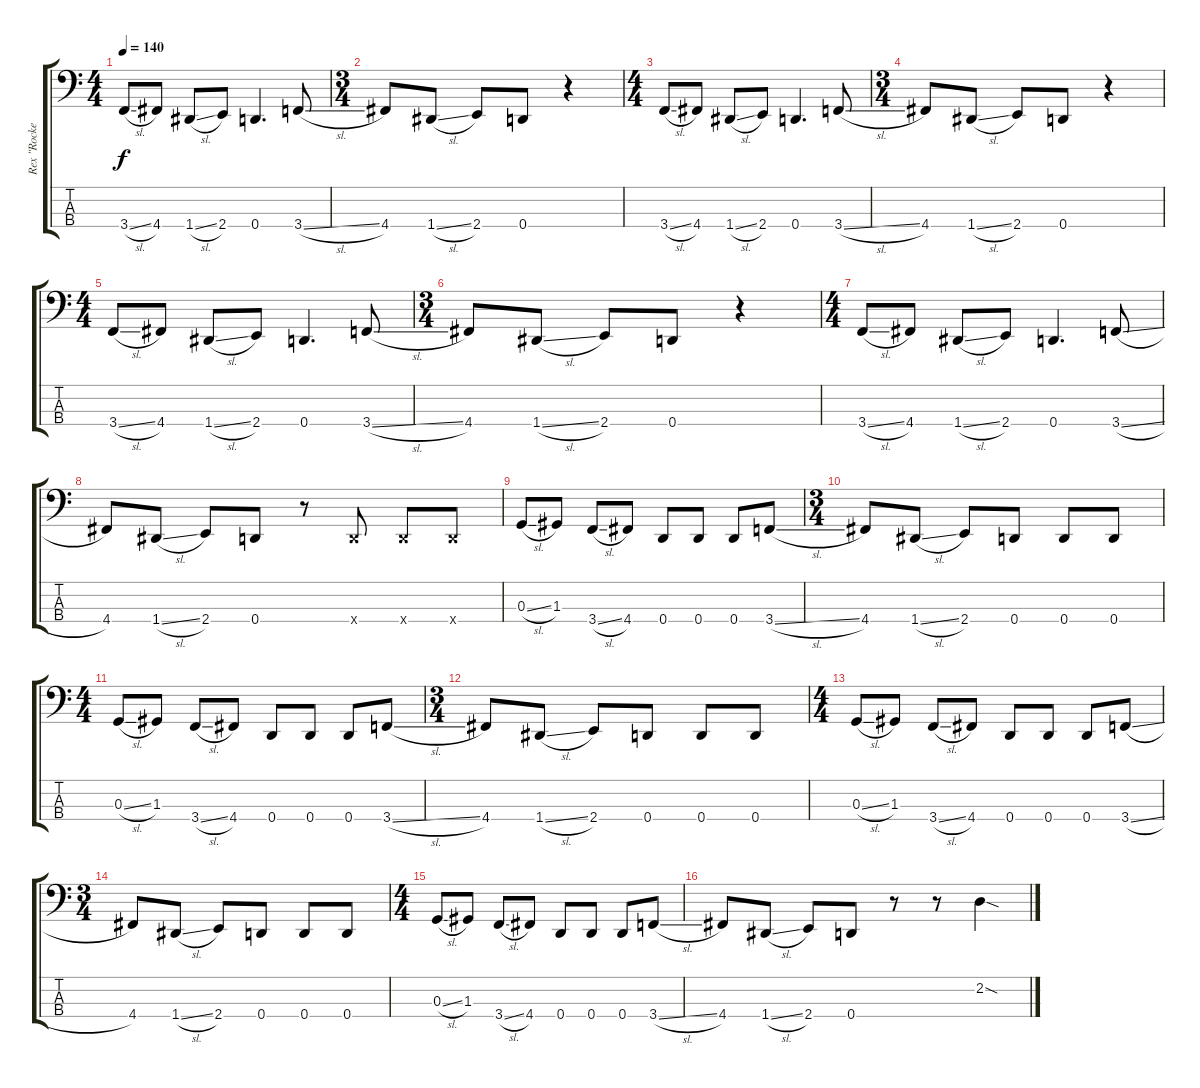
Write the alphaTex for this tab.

\track ("Rex \"Rocker\" Brown" "Rex \"Rocke") {instrument electricbassfinger}
\staff {score tabs}
\tuning (F2 C2 G1 D1) {hide}
\ts (4 4)
\tempo 140
\clef f4
\ks c
3.4{sl}.8{dy f instrument electricbassfinger} 4.4.8 1.4{sl}.8 2.4.8 0.4.4{d} 3.4{sl}.8 |
\ts (3 4)
4.4.8 1.4{sl}.8 2.4.8 0.4.8 r.4 |
\ts (4 4)
3.4{sl}.8 4.4.8 1.4{sl}.8 2.4.8 0.4.4{d} 3.4{sl}.8 |
\ts (3 4)
4.4.8 1.4{sl}.8 2.4.8 0.4.8 r.4 |
\ts (4 4)
3.4{sl}.8 4.4.8 1.4{sl}.8 2.4.8 0.4.4{d} 3.4{sl}.8 |
\ts (3 4)
4.4.8 1.4{sl}.8 2.4.8 0.4.8 r.4 |
\ts (4 4)
3.4{sl}.8 4.4.8 1.4{sl}.8 2.4.8 0.4.4{d} 3.4{sl}.8 |
4.4.8 1.4{sl}.8 2.4.8 0.4.8 r.8 0.4{x}.8 0.4{x}.8 0.4{x}.8 |
0.3{sl}.8 1.3.8 3.4{sl}.8 4.4.8 0.4.8 0.4.8 0.4.8 3.4{sl}.8 |
\ts (3 4)
4.4.8 1.4{sl}.8 2.4.8 0.4.8 0.4.8 0.4.8 |
\ts (4 4)
0.3{sl}.8 1.3.8 3.4{sl}.8 4.4.8 0.4.8 0.4.8 0.4.8 3.4{sl}.8 |
\ts (3 4)
4.4.8 1.4{sl}.8 2.4.8 0.4.8 0.4.8 0.4.8 |
\ts (4 4)
0.3{sl}.8 1.3.8 3.4{sl}.8 4.4.8 0.4.8 0.4.8 0.4.8 3.4{sl}.8 |
\ts (3 4)
4.4.8 1.4{sl}.8 2.4.8 0.4.8 0.4.8 0.4.8 |
\ts (4 4)
0.3{sl}.8 1.3.8 3.4{sl}.8 4.4.8 0.4.8 0.4.8 0.4.8 3.4{sl}.8 |
4.4.8 1.4{sl}.8 2.4.8 0.4.8 r.8 r.8 2.2{sod}.4
